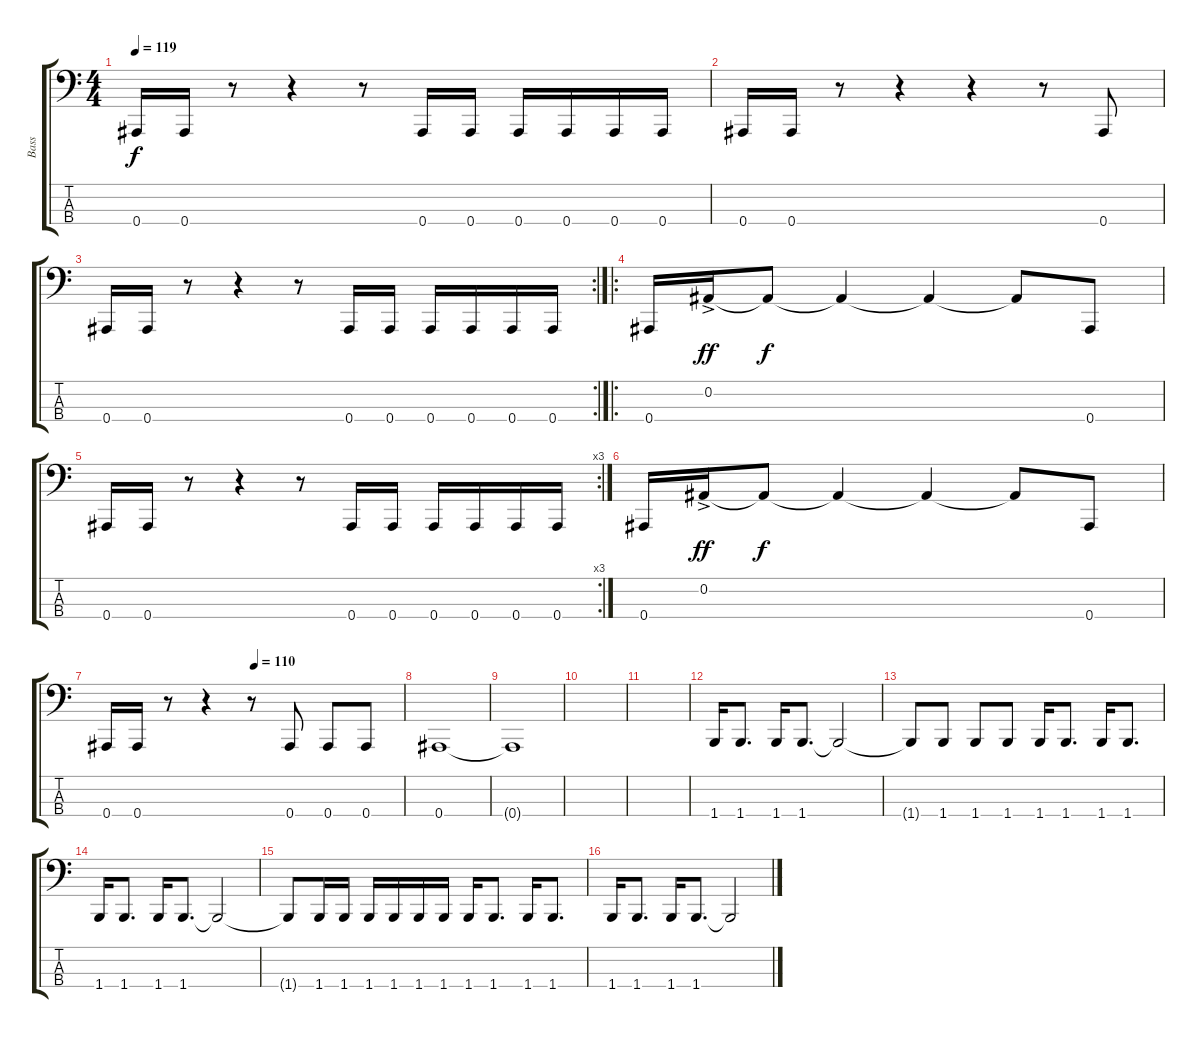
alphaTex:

\track ("Bass" "Bass") {instrument electricbasspick}
\staff {score tabs}
\tuning (Eb2 Bb1 F1 Bb0) {hide}
\ts (4 4)
\tempo 119
\clef f4
\ks c
0.4.16{dy f} 0.4.16 r.8 r.4 r.8 0.4.16 0.4.16 0.4.16 0.4.16 0.4.16 0.4.16 |
0.4.16 0.4.16 r.8 r.4 r.4 r.8 0.4.8 |
\rc 2
0.4.16 0.4.16 r.8 r.4 r.8 0.4.16 0.4.16 0.4.16 0.4.16 0.4.16 0.4.16 |
\ro
0.4.16 0.2{ac}.16{dy ff} 0.2{t}.8{dy f} 0.2{t}.4 0.2{t}.4 0.2{t}.8 0.4.8 |
\rc 3
0.4.16 0.4.16 r.8 r.4 r.8 0.4.16 0.4.16 0.4.16 0.4.16 0.4.16 0.4.16 |
0.4.16 0.2{ac}.16{dy ff} 0.2{t}.8{dy f} 0.2{t}.4 0.2{t}.4 0.2{t}.8 0.4.8 |
\tempo (110 0.5)
0.4.16 0.4.16 r.8 r.4 r.8 0.4.8 0.4.8 0.4.8 |
0.4.1 |
0.4{t}.1 |
|
|
1.4.16 1.4.8{d} 1.4.16 1.4.8{d} 1.4{t}.2 |
1.4{t}.8 1.4.8 1.4.8 1.4.8 1.4.16 1.4.8{d} 1.4.16 1.4.8{d} |
1.4.16 1.4.8{d} 1.4.16 1.4.8{d} 1.4{t}.2 |
1.4{t}.8 1.4.16 1.4.16 1.4.16 1.4.16 1.4.16 1.4.16 1.4.16 1.4.8{d} 1.4.16 1.4.8{d} |
1.4.16 1.4.8{d} 1.4.16 1.4.8{d} 1.4{t}.2
